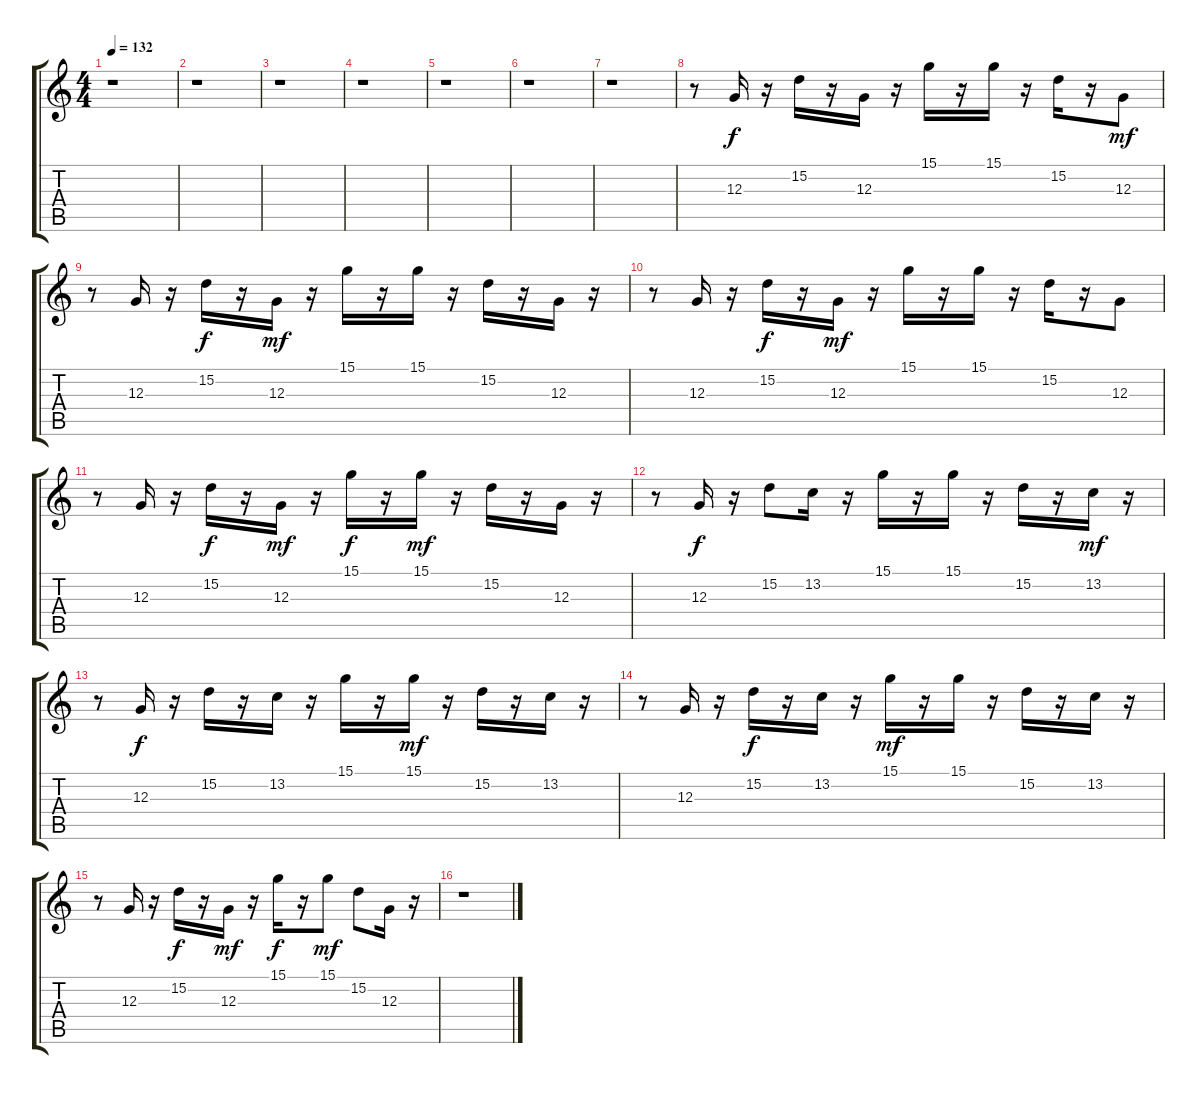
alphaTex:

\track "" {instrument marimba}
\staff {score tabs}
\tuning (E4 B3 G3 D3 A2 E2) {hide}
\ts (4 4)
\tempo 132
\clef g2
\ks c
r.1{dy mf} |
r.1 |
r.1 |
r.1 |
r.1 |
r.1 |
r.1 |
r.8 12.3.16{dy f} r.16 15.2.16 r.16 12.3.16 r.16 15.1.16 r.16 15.1.16 r.16 15.2.16 r.16 12.3.8{dy mf} |
r.8 12.3.16 r.16 15.2.16{dy f} r.16 12.3.16{dy mf} r.16 15.1.16 r.16 15.1.16 r.16 15.2.16 r.16 12.3.16 r.16 |
r.8 12.3.16 r.16 15.2.16{dy f} r.16 12.3.16{dy mf} r.16 15.1.16 r.16 15.1.16 r.16 15.2.16 r.16 12.3.8 |
r.8 12.3.16 r.16 15.2.16{dy f} r.16 12.3.16{dy mf} r.16 15.1.16{dy f} r.16 15.1.16{dy mf} r.16 15.2.16 r.16 12.3.16 r.16 |
r.8 12.3.16{dy f} r.16 15.2.8 13.2.16 r.16 15.1.16 r.16 15.1.16 r.16 15.2.16 r.16 13.2.16{dy mf} r.16 |
r.8 12.3.16{dy f} r.16 15.2.16 r.16 13.2.16 r.16 15.1.16 r.16 15.1.16{dy mf} r.16 15.2.16 r.16 13.2.16 r.16 |
r.8 12.3.16 r.16 15.2.16{dy f} r.16 13.2.16 r.16 15.1.16{dy mf} r.16 15.1.16 r.16 15.2.16 r.16 13.2.16 r.16 |
r.8 12.3.16 r.16 15.2.16{dy f} r.16 12.3.16{dy mf} r.16 15.1.16{dy f} r.16 15.1.8{dy mf} 15.2.8 12.3.16 r.16 |
r.1
